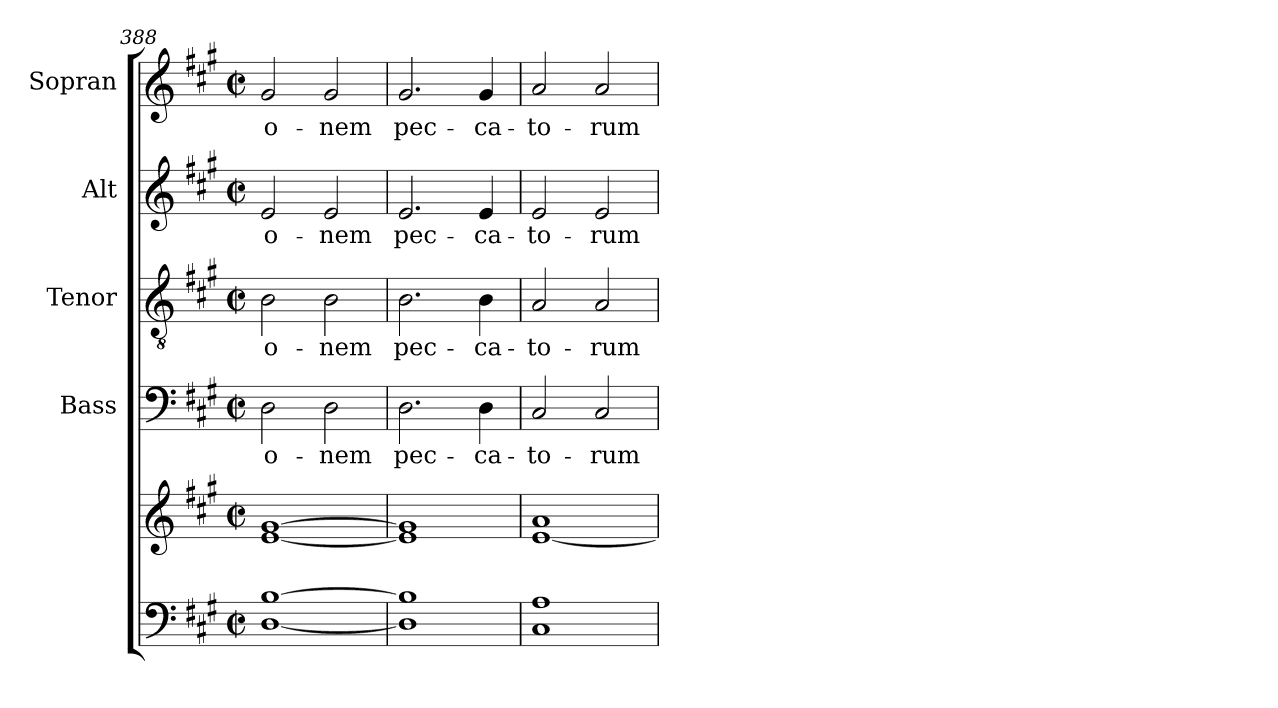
**kern	**kern	**kern	**text	**kern	**text	**kern	**text	**kern	**text
*part5	*part5	*part4	*part4	*part3	*part3	*part2	*part2	*part1	*part1
*staff6	*staff5	*staff4	*staff4	*staff3	*staff3	*staff2	*staff2	*staff1	*staff1
*	*	*I"Bass	*	*I"Tenor	*	*I"Alt	*	*I"Sopran	*
*	*	*I'B.	*	*I'T.	*	*I'A.	*	*I'S.	*
*clefF4	*clefG2	*clefF4	*	*clefGv2	*	*clefG2	*	*clefG2	*
*k[f#c#g#]	*k[f#c#g#]	*k[f#c#g#]	*	*k[f#c#g#]	*	*k[f#c#g#]	*	*k[f#c#g#]	*
*A:	*A:	*A:	*	*A:	*	*A:	*	*A:	*
*M2/2	*M2/2	*M2/2	*	*M2/2	*	*M2/2	*	*M2/2	*
*met(c|)	*met(c|)	*met(c|)	*	*met(c|)	*	*met(c|)	*	*met(c|)	*
=388	=388	=388	=388	=388	=388	=388	=388	=388	=388
*^	*	*	*	*	*	*	*	*	*
!	!	!	!	!LO:LY:b	!	!LO:LY:b	!	!LO:LY:b	!	!LO:LY:b
[>1B	[<1D	[1e [1g#	2D\	-o-	2B\	-o-	2e/	-o-	2g#/	-o-
!	!	!	!	!LO:LY:b	!	!LO:LY:b	!	!LO:LY:b	!	!LO:LY:b
.	.	.	2D\	-nem	2B\	-nem	2e/	-nem	2g#/	-nem
=389	=389	=389	=389	=389	=389	=389	=389	=389	=389	=389
!	!	!	!	!LO:LY:b	!	!LO:LY:b	!	!LO:LY:b	!	!LO:LY:b
1B]	1D]	1e] 1g#]	2.D\	pec-	2.B\	pec-	2.e/	pec-	2.g#/	pec-
!	!	!	!	!LO:LY:b	!	!LO:LY:b	!	!LO:LY:b	!	!LO:LY:b
.	.	.	4D\	-ca-	4B\	-ca-	4e/	-ca-	4g#/	-ca-
=390	=390	=390	=390	=390	=390	=390	=390	=390	=390	=390
!	!	!	!	!LO:LY:b	!	!LO:LY:b	!	!LO:LY:b	!	!LO:LY:b
1A	1C#	[1e 1a	2C#/	-to-	2A/	-to-	2e/	-to-	2a/	-to-
!	!	!	!	!LO:LY:b	!	!LO:LY:b	!	!LO:LY:b	!	!LO:LY:b
.	.	.	2C#/	-rum	2A/	-rum	2e/	-rum	2a/	-rum
*v	*v	*	*	*	*	*	*	*	*	*
=	=	=	=	=	=	=	=	=	=
*-	*-	*-	*-	*-	*-	*-	*-	*-	*-
